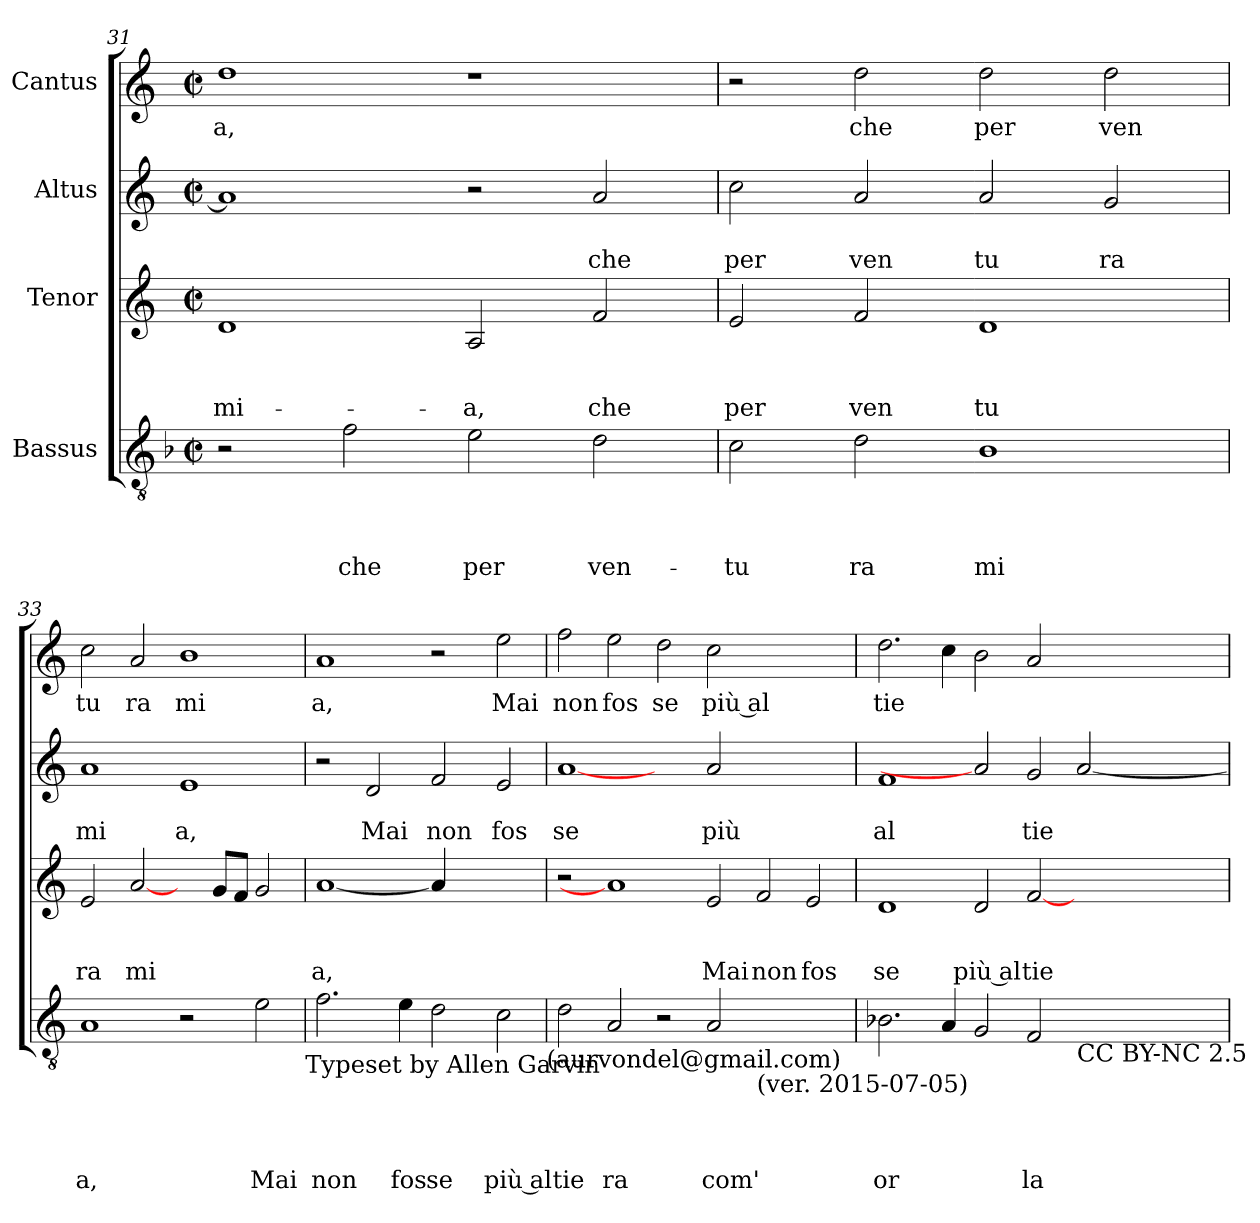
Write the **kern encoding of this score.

**kern	**text	**text	**text	**text	**kern	**text	**text	**text	**kern	**text	**text	**kern	**text
*part4	*part4	*part4	*part4	*part4	*part3	*part3	*part3	*part3	*part2	*part2	*part2	*part1	*part1
*staff4	*staff4	*staff4	*staff4	*staff4	*staff3	*staff3	*staff3	*staff3	*staff2	*staff2	*staff2	*staff1	*staff1
*I"Bassus	*	*	*	*	*I"Tenor	*	*	*	*I"Altus	*	*	*I"Cantus	*
*clefGv2	*	*	*	*	*clefG2	*	*	*	*clefG2	*	*	*clefG2	*
*k[b-]	*	*	*	*	*k[]	*	*	*	*k[]	*	*	*k[]	*
*F:	*	*	*	*	*C:	*	*	*	*C:	*	*	*C:	*
*M2/2	*	*	*	*	*M2/2	*	*	*	*M2/2	*	*	*M2/2	*
*met(c|)	*	*	*	*	*met(c|)	*	*	*	*met(c|)	*	*	*met(c|)	*
=31	=31	=31	=31	=31	=31	=31	=31	=31	=31	=31	=31	=31	=31
!	!	!	!	!	!	!	!	!LO:LY:b	!	!	!	!	!LO:LY:b
2r	.	.	.	.	1d	.	.	mi-	1a]	.	.	1dd	a,
!	!	!	!	!LO:LY:b	!	!	!	!	!	!	!	!	!
2f\	.	.	.	che	.	.	.	.	.	.	.	.	.
!	!	!	!	!LO:LY:b	!	!	!	!LO:LY:b	!	!	!	!	!
2e\	.	.	.	per	2A/	.	.	-a,	2r	.	.	1r	.
!	!	!	!	!LO:LY:b	!	!	!	!LO:LY:b	!	!	!LO:LY:b	!	!
2d\	.	.	.	ven-	2f/	.	.	che	2a/	.	che	.	.
!!LO:LB:g=z
=32	=32	=32	=32	=32	=32	=32	=32	=32	=32	=32	=32	=32	=32
*k[]	*	*	*	*	*	*	*	*	*	*	*	*	*
*C:	*	*	*	*	*	*	*	*	*	*	*	*	*
!	!	!	!	!LO:LY:b	!	!	!	!LO:LY:b	!	!	!LO:LY:b	!	!
2c\	.	.	.	-tu	2e/	.	.	per	2cc\	.	per	2r	.
!	!	!	!	!LO:LY:b	!	!	!	!LO:LY:b	!	!	!LO:LY:b	!	!LO:LY:b
2d\	.	.	.	ra	2f/	.	.	ven	2a/	.	ven	2dd\	che
!	!	!	!	!LO:LY:b	!	!	!	!LO:LY:b	!	!	!LO:LY:b	!	!LO:LY:b
1B	.	.	.	mi	1d	.	.	tu	2a/	.	tu	2dd\	per
!	!	!	!	!	!	!	!	!	!	!	!LO:LY:b	!	!LO:LY:b
.	.	.	.	.	.	.	.	.	2g/	.	ra	2dd\	ven
=33	=33	=33	=33	=33	=33	=33	=33	=33	=33	=33	=33	=33	=33
!	!	!	!	!LO:LY:b	!	!	!	!LO:LY:b	!	!	!LO:LY:b	!	!LO:LY:b
1A	.	.	.	a,	2e/	.	.	ra	1a	.	mi	2cc\	tu
!	!	!	!	!	!	!	!	!LO:LY:b	!	!	!	!	!LO:LY:b
.	.	.	.	.	[2a/	.	.	mi	.	.	.	2a/	ra
!	!	!	!	!	!	!	!	!	!	!	!LO:LY:b	!	!LO:LY:b
2r	.	.	.	.	4ryy	.	.	.	1e	.	a,	1b	mi
.	.	.	.	.	8g/L	.	.	.	.	.	.	.	.
.	.	.	.	.	8f/J	.	.	.	.	.	.	.	.
!	!	!	!	!LO:LY:b	!	!	!	!	!	!	!	!	!
2e\	.	.	.	Mai	2g/	.	.	.	.	.	.	.	.
!LO:TX:b:t=Typeset by Allen Garvin	!	!	!	!	!	!	!	!	!	!	!	!	!
=34	=34	=34	=34	=34	=34	=34	=34	=34	=34	=34	=34	=34	=34
!	!	!	!	!LO:LY:b	!	!	!	!LO:LY:b	!	!	!	!	!LO:LY:b
2.f\	.	.	.	non	[1a	.	.	a,	2r	.	.	1a	a,
!	!	!	!	!	!	!	!	!	!	!	!LO:LY:b	!	!
.	.	.	.	.	.	.	.	.	2d/	.	Mai	.	.
!	!	!	!	!LO:LY:b	!	!	!	!	!	!	!	!	!
4e\	.	.	.	fos	.	.	.	.	.	.	.	.	.
!	!	!	!	!LO:LY:b	!	!	!	!	!	!	!LO:LY:b	!	!
2d\	.	.	.	se	4a/]	.	.	.	2f/	.	non	2r	.
.	.	.	.	.	2.ryy	.	.	.	.	.	.	.	.
!	!	!	!	!LO:LY:b:rj	!	!	!	!	!	!	!LO:LY:b	!	!LO:LY:b
2c\	.	.	.	più al	.	.	.	.	2e/	.	fos	2ee\	Mai
!LO:TX:b:t=(aurvondel@gmail.com)	!	!	!	!	!	!	!	!	!	!	!	!	!
=35	=35	=35	=35	=35	=35	=35	=35	=35	=35	=35	=35	=35	=35
!	!	!	!	!LO:LY:b	!	!	!	!	!	!	!LO:LY:b	!	!LO:LY:b
2d\	.	.	.	tie	2r	.	.	.	[1a	.	se	2ff\	non
!	!	!	!	!LO:LY:b	!	!	!	!	!	!	!	!	!LO:LY:b
2A/	.	.	.	ra	1a]	.	.	.	.	.	.	2ee\	fos
!	!	!	!	!	!	!	!	!	!	!	!	!	!LO:LY:b
2r	.	.	.	.	.	.	.	.	2ryy	.	.	2dd\	se
!	!	!	!	!LO:LY:b	!	!	!	!LO:LY:b	!	!	!LO:LY:b	!	!LO:LY:b:rj
2A/	.	.	.	com'	2e/	.	.	Mai	2a/	.	più	2cc\	più al
!LO:TX:b:t=(ver. 2015-07-05)	!	!	!	!	!	!	!	!	!	!	!	!	!
!	!	!	!	!	!	!	!	!LO:LY:b	!	!	!	!	!
1ryy	.	.	.	.	2f/	.	.	non	1ryy	.	.	1ryy	.
!	!	!	!	!	!	!	!	!LO:LY:b	!	!	!	!	!
.	.	.	.	.	2e/	.	.	fos	.	.	.	.	.
=36	=36	=36	=36	=36	=36	=36	=36	=36	=36	=36	=36	=36	=36
!	!	!	!	!LO:LY:b	!	!	!	!LO:LY:b	!	!	!LO:LY:b	!	!LO:LY:b
2.B-X\	.	.	.	or	1d	.	.	se	1f	.	al	2.dd\	tie
4A/	.	.	.	.	.	.	.	.	.	.	.	4cc\	.
!	!	!	!	!	!	!	!	!LO:LY:b:rj	!	!	!	!	!
2G/	.	.	.	.	2d/	.	.	più al	2a]	.	.	2b\	.
!	!	!	!	!LO:LY:b	!	!	!	!LO:LY:b	!	!	!LO:LY:b	!	!
2F/	.	.	.	la	[<2f/	.	.	tie	2g/	.	tie	2a/	.
!LO:TX:b:t=CC BY-NC 2.5	!	!	!	!	!	!	!	!	!	!	!	!	!
2ryy	.	.	.	.	2ryy	.	.	.	[<2a/	.	.	2ryy	.
=	=	=	=	=	=	=	=	=	=	=	=	=	=
*-	*-	*-	*-	*-	*-	*-	*-	*-	*-	*-	*-	*-	*-
